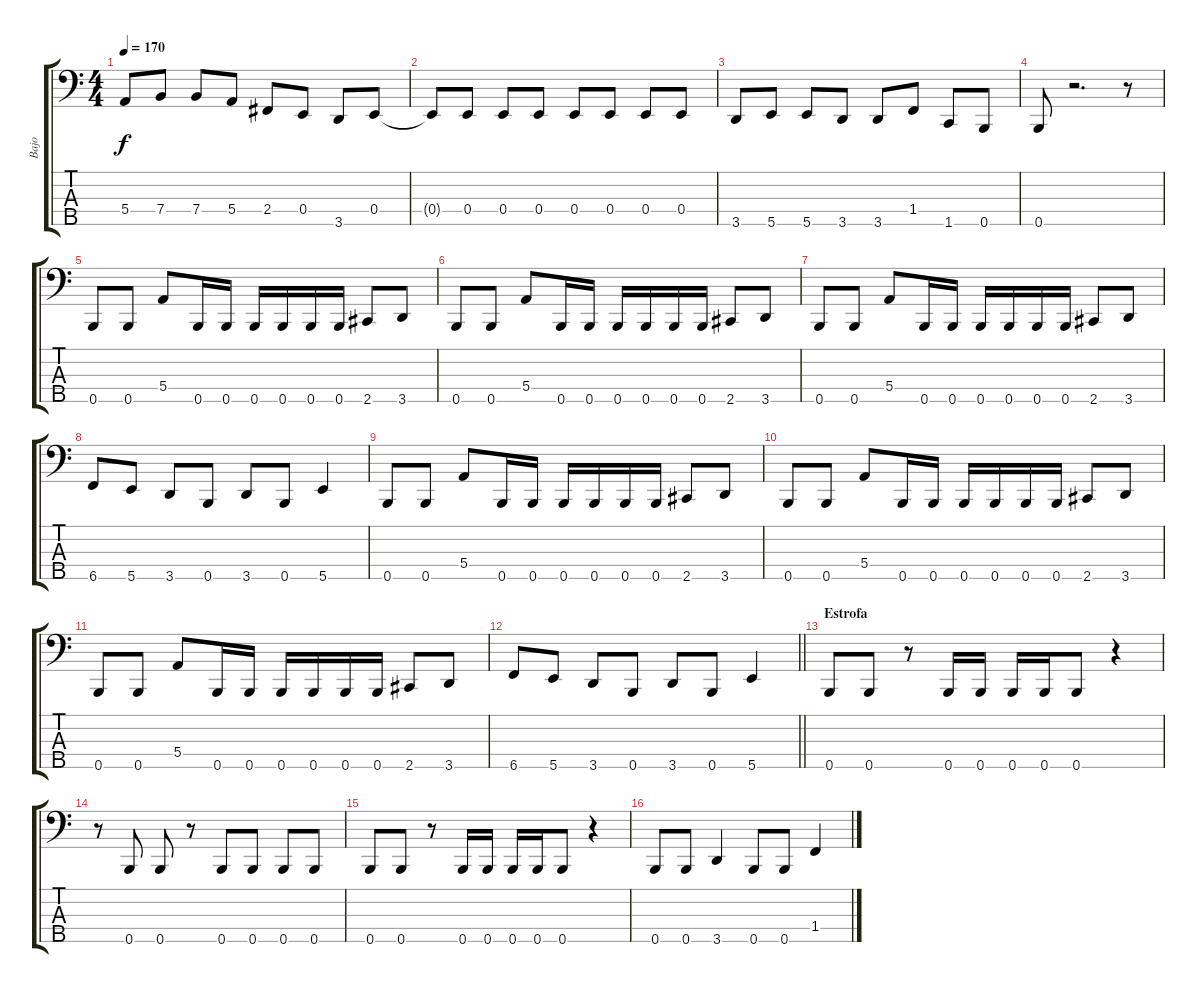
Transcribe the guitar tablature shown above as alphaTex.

\track ("Bajo" "Bajo") {instrument electricbasspick}
\staff {score tabs}
\tuning (G2 D2 A1 E1 B0) {hide}
\ts (4 4)
\tempo 170
\clef f4
\ks c
5.4.8{dy f} 7.4.8 7.4.8 5.4.8 2.4.8 0.4.8 3.5.8 0.4.8 |
0.4{t}.8 0.4.8 0.4.8 0.4.8 0.4.8 0.4.8 0.4.8 0.4.8 |
3.5.8 5.5.8 5.5.8 3.5.8 3.5.8 1.4.8 1.5.8 0.5.8 |
0.5.8 r.2{d} r.8 |
0.5.8 0.5.8 5.4.8 0.5.16 0.5.16 0.5.16 0.5.16 0.5.16 0.5.16 2.5.8 3.5.8 |
0.5.8 0.5.8 5.4.8 0.5.16 0.5.16 0.5.16 0.5.16 0.5.16 0.5.16 2.5.8 3.5.8 |
0.5.8 0.5.8 5.4.8 0.5.16 0.5.16 0.5.16 0.5.16 0.5.16 0.5.16 2.5.8 3.5.8 |
6.5.8 5.5.8 3.5.8 0.5.8 3.5.8 0.5.8 5.5.4 |
0.5.8 0.5.8 5.4.8 0.5.16 0.5.16 0.5.16 0.5.16 0.5.16 0.5.16 2.5.8 3.5.8 |
0.5.8 0.5.8 5.4.8 0.5.16 0.5.16 0.5.16 0.5.16 0.5.16 0.5.16 2.5.8 3.5.8 |
0.5.8 0.5.8 5.4.8 0.5.16 0.5.16 0.5.16 0.5.16 0.5.16 0.5.16 2.5.8 3.5.8 |
\barLineRight lightlight
6.5.8 5.5.8 3.5.8 0.5.8 3.5.8 0.5.8 5.5.4 |
\section ("" "Estrofa")
0.5.8 0.5.8 r.8 0.5.16 0.5.16 0.5.16 0.5.16 0.5.8 r.4 |
r.8 0.5.8 0.5.8 r.8 0.5.8 0.5.8 0.5.8 0.5.8 |
0.5.8 0.5.8 r.8 0.5.16 0.5.16 0.5.16 0.5.16 0.5.8 r.4 |
0.5.8 0.5.8 3.5.4 0.5.8 0.5.8 1.4.4
